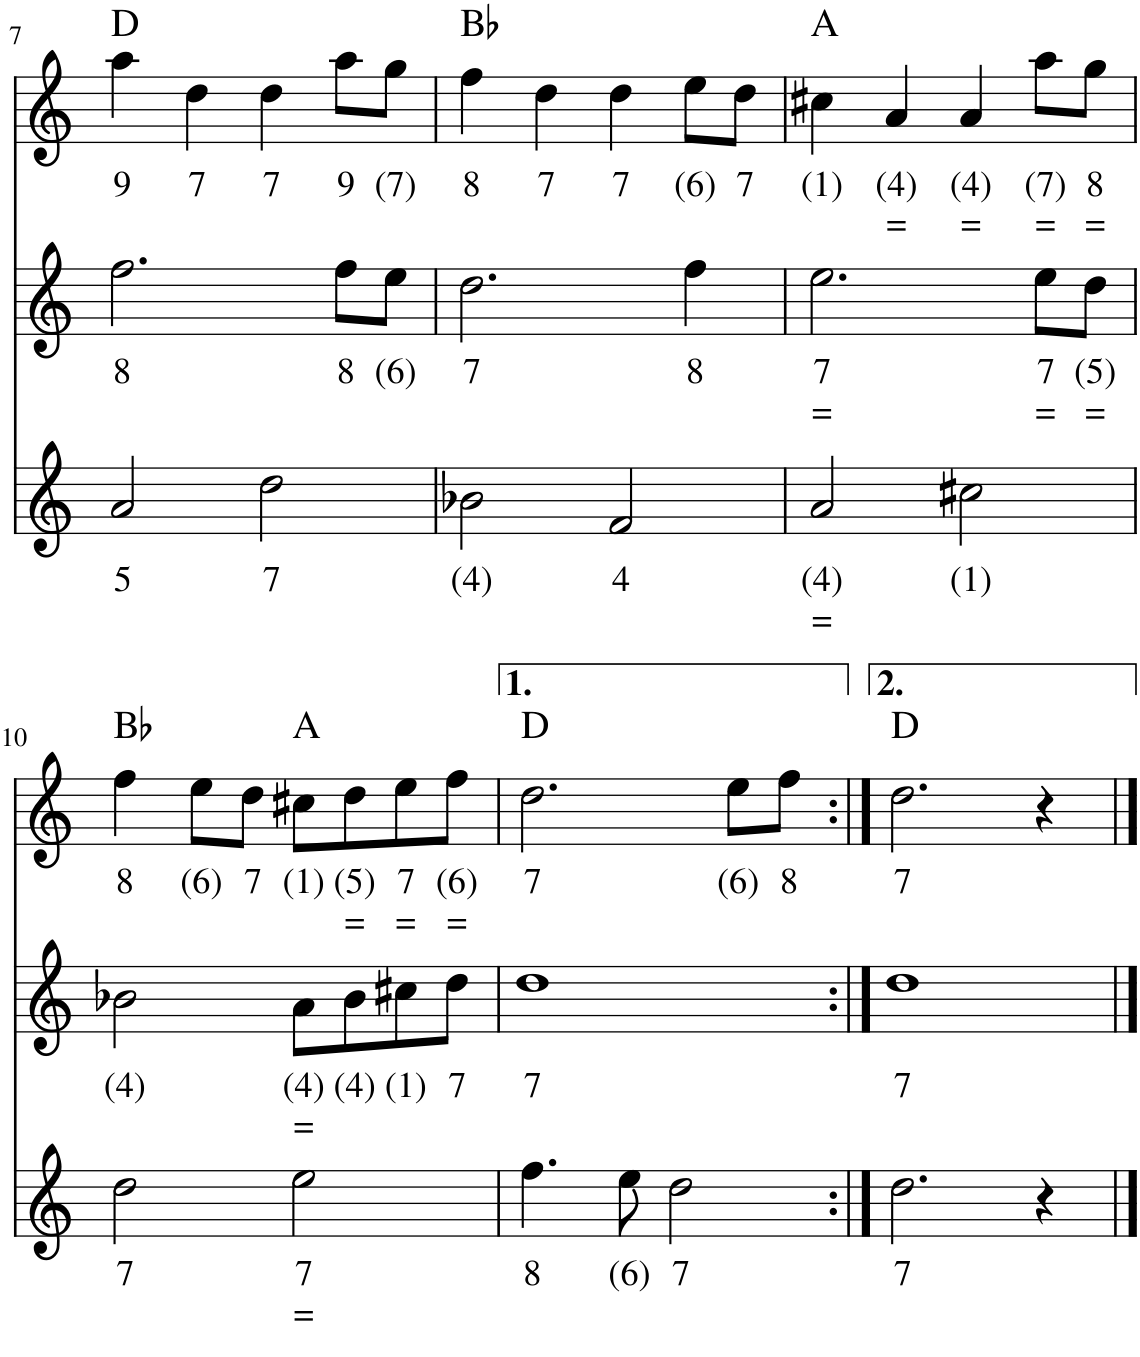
**kern	**text	**text	**kern	**text	**text	**kern	**text	**text	**harte
*part3	*part3	*part3	*part2	*part2	*part2	*part1	*part1	*part1	*part1
*staff3	*staff3	*staff3	*staff2	*staff2	*staff2	*staff1	*staff1	*staff1	*
*I"Stem	*	*	*I"Stem	*	*	*I"Piano	*	*	*
!!LO:PB:g=z
*clefG2	*	*	*clefG2	*	*	*clefG2	*	*	*
*k[]	*	*	*k[]	*	*	*k[]	*	*	*
*M4/4	*	*	*M4/4	*	*	*M4/4	*	*	*
=7	=7	=7	=7	=7	=7	=7	=7	=7	=7
!	!LO:LY:b	!	!	!LO:LY:b	!	!	!LO:LY:b	!	!
2a/	5	.	2.ff\	8	.	4aa\	9	.	D:maj
!	!	!	!	!	!	!	!LO:LY:b	!	!
.	.	.	.	.	.	4dd\	7	.	.
!	!LO:LY:b	!	!	!	!	!	!LO:LY:b	!	!
2dd\	7	.	.	.	.	4dd\	7	.	.
!	!	!	!	!LO:LY:b	!	!	!LO:LY:b	!	!
.	.	.	8ff\L	8	.	8aa\L	9	.	.
!	!	!	!	!LO:LY:b	!	!	!LO:LY:b	!	!
.	.	.	8ee\J	(6)	.	8gg\J	(7)	.	.
=8	=8	=8	=8	=8	=8	=8	=8	=8	=8
!	!LO:LY:b	!	!	!LO:LY:b	!	!	!LO:LY:b	!	!
2b-X\	(4)	.	2.dd\	7	.	4ff\	8	.	Bb:maj
!	!	!	!	!	!	!	!LO:LY:b	!	!
.	.	.	.	.	.	4dd\	7	.	.
!	!LO:LY:b	!	!	!	!	!	!LO:LY:b	!	!
2f/	4	.	.	.	.	4dd\	7	.	.
!	!	!	!	!LO:LY:b	!	!	!LO:LY:b	!	!
.	.	.	4ff\	8	.	8ee\L	(6)	.	.
!	!	!	!	!	!	!	!LO:LY:b	!	!
.	.	.	.	.	.	8dd\J	7	.	.
=9	=9	=9	=9	=9	=9	=9	=9	=9	=9
!	!LO:LY:b	!LO:LY:b	!	!LO:LY:b	!LO:LY:b	!	!LO:LY:b	!	!
2a/	(4)	=	2.ee\	7	=	4cc#X\	(1)	.	A:maj
!	!	!	!	!	!	!	!LO:LY:b	!LO:LY:b	!
.	.	.	.	.	.	4a/	(4)	=	.
!	!LO:LY:b	!	!	!	!	!	!LO:LY:b	!LO:LY:b	!
2cc#X\	(1)	.	.	.	.	4a/	(4)	=	.
!	!	!	!	!LO:LY:b	!LO:LY:b	!	!LO:LY:b	!LO:LY:b	!
.	.	.	8ee\L	7	=	8aa\L	(7)	=	.
!	!	!	!	!LO:LY:b	!LO:LY:b	!	!LO:LY:b	!LO:LY:b	!
.	.	.	8dd\J	(5)	=	8gg\J	8	=	.
!!LO:LB:g=z
=10	=10	=10	=10	=10	=10	=10	=10	=10	=10
!	!LO:LY:b	!	!	!LO:LY:b	!	!	!LO:LY:b	!	!
2dd\	7	.	2b-X\	(4)	.	4ff\	8	.	Bb:maj
!	!	!	!	!	!	!	!LO:LY:b	!	!
.	.	.	.	.	.	8ee\L	(6)	.	.
!	!	!	!	!	!	!	!LO:LY:b	!	!
.	.	.	.	.	.	8dd\J	7	.	.
!	!LO:LY:b	!LO:LY:b	!	!LO:LY:b	!LO:LY:b	!	!LO:LY:b	!	!
2ee\	7	=	8a\L	(4)	=	8cc#X\L	(1)	.	A:maj
!	!	!	!	!LO:LY:b	!	!	!LO:LY:b	!LO:LY:b	!
.	.	.	8b-\	(4)	.	8dd\	(5)	=	.
!	!	!	!	!LO:LY:b	!	!	!LO:LY:b	!LO:LY:b	!
.	.	.	8cc#X\	(1)	.	8ee\	7	=	.
!	!	!	!	!LO:LY:b	!	!	!LO:LY:b	!LO:LY:b	!
.	.	.	8dd\J	7	.	8ff\J	(6)	=	.
=11	=11	=11	=11	=11	=11	=11	=11	=11	=11
!	!LO:LY:b	!	!	!LO:LY:b	!	!	!LO:LY:b	!	!
4.ff\	8	.	1dd	7	.	2.dd\	7	.	D:maj
!	!LO:LY:b	!	!	!	!	!	!	!	!
8ee\	(6)	.	.	.	.	.	.	.	.
!	!LO:LY:b	!	!	!	!	!	!	!	!
2dd\	7	.	.	.	.	.	.	.	.
!	!	!	!	!	!	!	!LO:LY:b	!	!
.	.	.	.	.	.	8ee\L	(6)	.	.
!	!	!	!	!	!	!	!LO:LY:b	!	!
.	.	.	.	.	.	8ff\J	8	.	.
=12:|!	=12:|!	=12:|!	=12:|!	=12:|!	=12:|!	=12:|!	=12:|!	=12:|!	=12:|!
!	!LO:LY:b	!	!	!LO:LY:b	!	!	!LO:LY:b	!	!
2.dd\	7	.	1dd	7	.	2.dd\	7	.	D:maj
4r	.	.	.	.	.	4r	.	.	.
==	==	==	==	==	==	==	==	==	==
*-	*-	*-	*-	*-	*-	*-	*-	*-	*-
